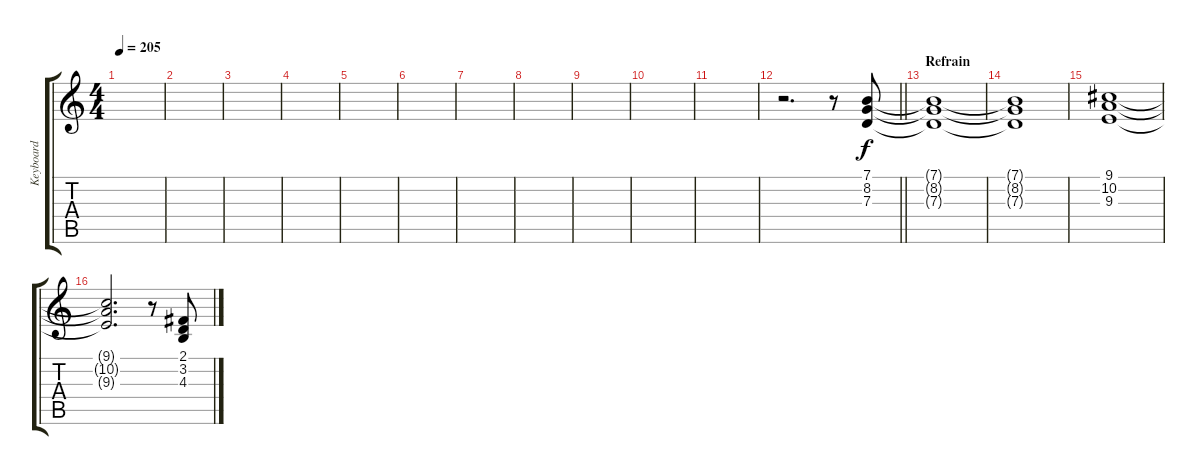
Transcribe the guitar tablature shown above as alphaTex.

\track ("Keyboard" "Keyboard") {instrument stringensemble1}
\staff {score tabs}
\tuning (E4 B3 G3 D3 A2 E2) {hide}
\ts (4 4)
\tempo 205
\clef g2
\ks c
|
|
|
|
|
|
|
|
|
|
|
\barLineRight lightlight
r.2{d} r.8 (7.1 8.2 7.3).8 |
\section ("" "Refrain")
(7.1{t} 8.2{t} 7.3{t}).1 |
(7.1{t} 8.2{t} 7.3{t}).1 |
(9.1 10.2 9.3).1 |
(9.1{t} 10.2{t} 9.3{t}).2{d} r.8 (2.1 3.2 4.3).8
